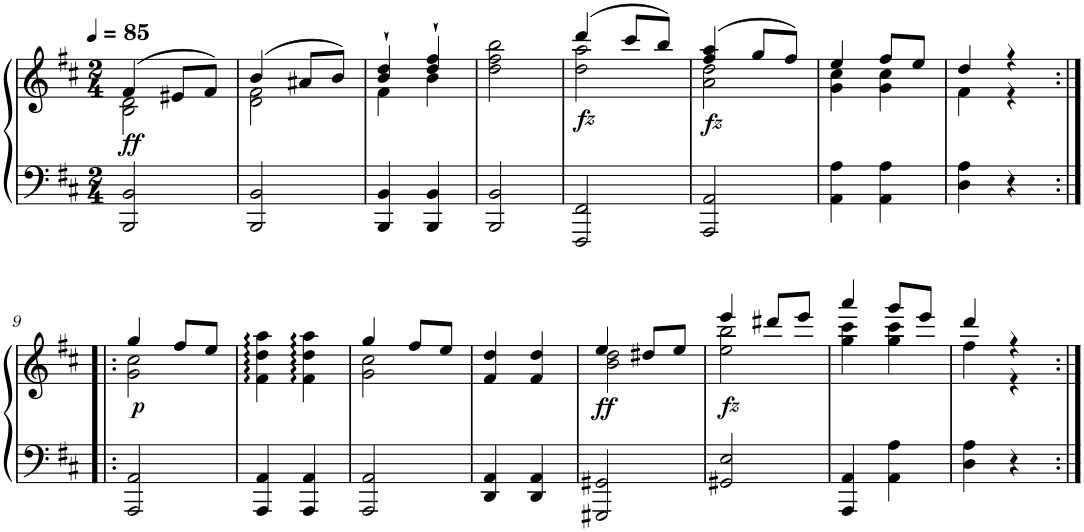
**kern	**kern	**dynam
*part1	*part1	*part1
*staff2	*staff1	*staff1/2
*I"Midi_1	*	*
*clefF4	*clefG2	*
*k[f#c#]	*k[f#c#]	*
*D:	*D:	*
*M2/4	*M2/4	*
*MM85	*MM85	*
=1	=1	=1
*	*^	*
!	!	!	!LO:DY:b
2BBB/ 2BB/	(>4f#/	2B\ 2d\	ff
.	8e#X/L	.	.
.	8f#/J)	.	.
=2	=2	=2	=2
2BBB/ 2BB/	(>4b/	2d\ 2f#\	.
.	8a#X/L	.	.
.	8b/J)	.	.
=3	=3	=3	=3
4BBB/ 4BB/	4b/` 4dd/`	4f#\	.
4BBB/ 4BB/	4dd/` 4ff#/`	4b\	.
=4	=4	=4	=4
2BBB/ 2BB/	2dd\ 2ff#\ 2bb\	2ryy	.
=5	=5	=5	=5
!	!	!	!LO:DY:b
2FFF#/ 2FF#/	(>4ddd/	2dd\ 2aa\	fz
.	8ccc#/L	.	.
.	8bb/J)	.	.
=6	=6	=6	=6
!	!	!	!LO:DY:b
2AAA/ 2AA/	(>4ff#/ 4aa/	2a\ 2dd\	fz
.	8gg/L	.	.
.	8ff#/J)	.	.
=7	=7	=7	=7
4AA\ 4A\	4ee/	4g\ 4cc#\	.
4AA\ 4A\	8ff#/L	4g\ 4cc#\	.
.	8ee/J	.	.
=8	=8	=8	=8
4D\ 4A\	4dd/	4f#\	.
4r	4r	4r	.
!!LO:LB:g=z	!!
=9:|!|:	=9:|!|:	=9:|!|:	=9:|!|:
!	!	!	!LO:DY:b
2AAA/ 2AA/	4gg/	2g\ 2cc#\	p
.	8ff#/L	.	.
.	8ee/J	.	.
=10	=10	=10	=10
4AAA/ 4AA/	4f#\: 4dd\: 4aa\:	2ryy	.
4AAA/ 4AA/	4f#\: 4dd\: 4aa\:	.	.
=11	=11	=11	=11
2AAA/ 2AA/	4gg/	2g\ 2cc#\	.
.	8ff#/L	.	.
.	8ee/J	.	.
=12	=12	=12	=12
4DD/ 4AA/	4f#/ 4dd/	2ryy	.
4DD/ 4AA/	4f#/ 4dd/	.	.
=13	=13	=13	=13
!	!	!	!LO:DY:b
2GGG#X/ 2GG#X/	4ee/	2b\ 2dd\	ff
.	8dd#X/L	.	.
.	8ee/J	.	.
=14	=14	=14	=14
!	!	!	!LO:DY:b
2GG#X/ 2E/	4eee/	2ee\ 2bb\	fz
.	8ddd#X/L	.	.
.	8eee/J	.	.
=15	=15	=15	=15
4AAA/ 4AA/	4aaa/	4gg\ 4ccc#\	.
4AA\ 4A\	8ggg/L	4gg\ 4ccc#\	.
.	8eee/J	.	.
=16	=16	=16	=16
4D\ 4A\	4ddd/	4ff#\	.
4r	4r	4r	.
*	*v	*v	*
=:|!	=:|!	=:|!
*-	*-	*-
